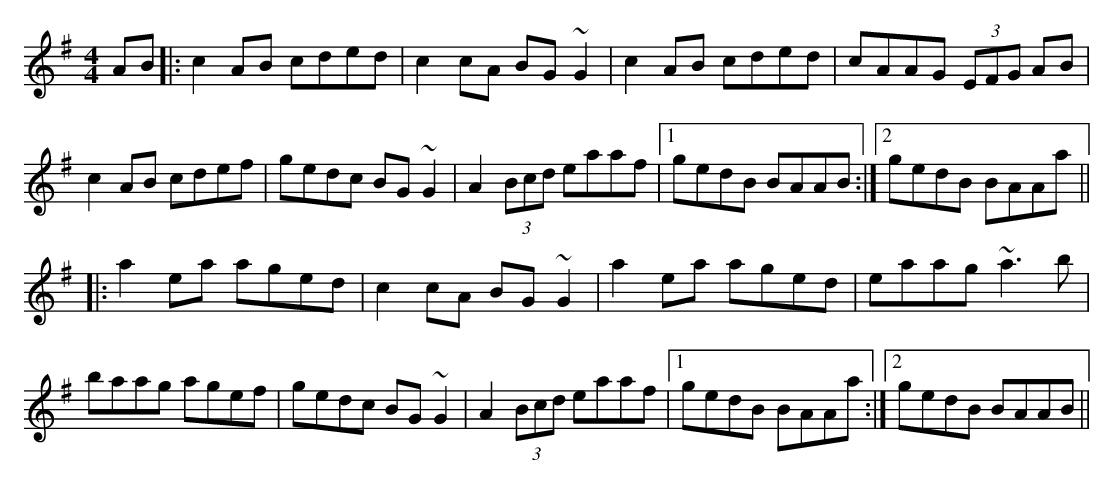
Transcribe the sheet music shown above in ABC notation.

X:1
M:4/4
K:Ador
AB|:c2AB cded|c2cA BG~G2|c2AB cded|cAAG (3EFG AB|
c2AB cdef|gedc BG~G2|A2 (3Bcd eaaf|1 gedB BAAB:|2 gedB BAAa||
|:a2ea aged|c2cA BG~G2|a2ea aged|eaag ~a3b|
baag agef|gedc BG~G2|A2 (3Bcd eaaf|1 gedB BAAa:|2 gedB BAAB||
